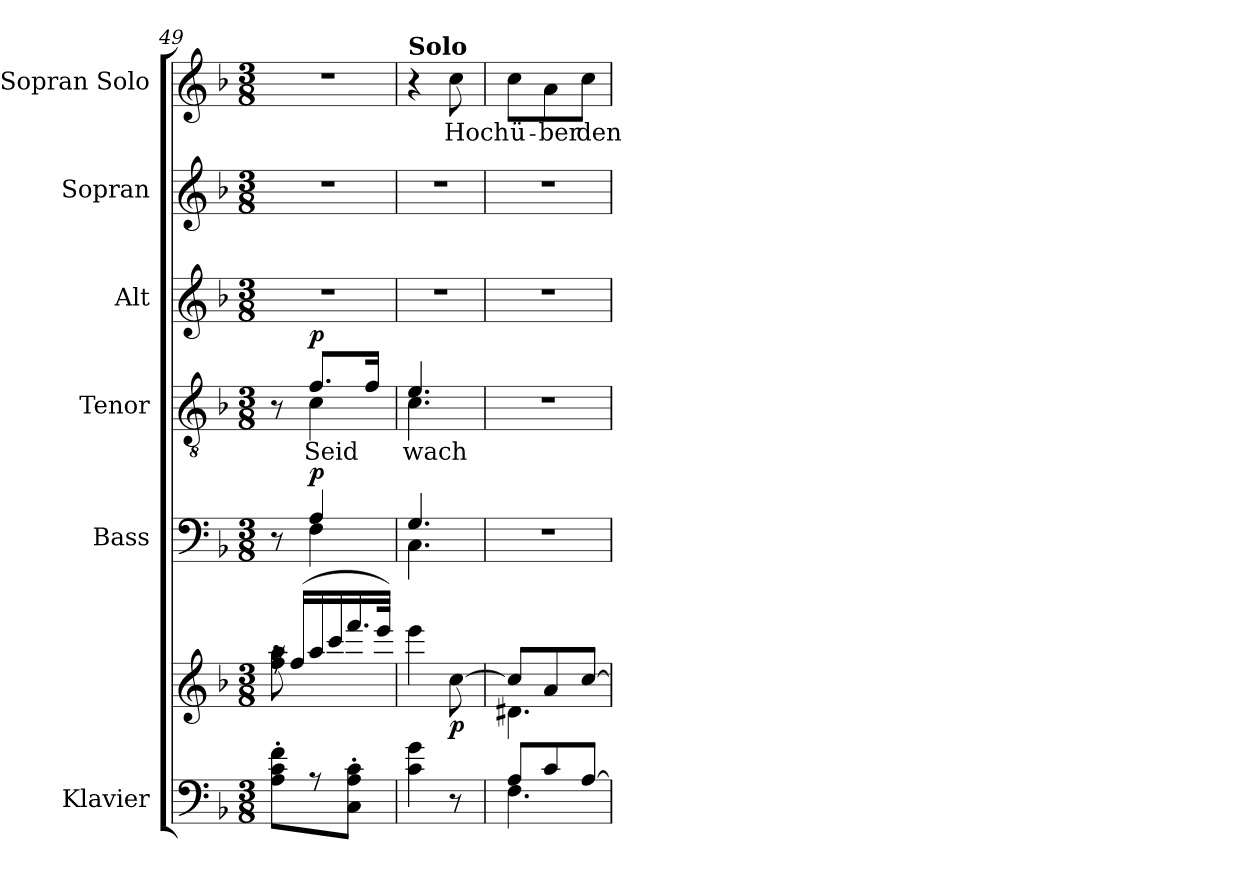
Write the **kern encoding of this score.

**kern	**kern	**dynam	**kern	**dynam	**kern	**text	**dynam	**kern	**kern	**kern	**text
*part6	*part6	*part6	*part5	*part5	*part4	*part4	*part4	*part3	*part2	*part1	*part1
*staff7	*staff6	*staff6/7	*staff5	*staff5	*staff4	*staff4	*staff4	*staff3	*staff2	*staff1	*staff1
*I"Klavier	*	*	*I"Bass	*	*I"Tenor	*	*	*I"Alt	*I"Sopran	*I"Sopran Solo	*
*	*	*	*I'B	*	*I'T	*	*	*I'A	*I'S	*	*
*clefF4	*clefG2	*	*clefF4	*	*clefGv2	*	*	*clefG2	*clefG2	*clefG2	*
*k[b-]	*k[b-]	*	*k[b-]	*	*k[b-]	*	*	*k[b-]	*k[b-]	*k[b-]	*
*M3/8	*M3/8	*	*M3/8	*	*M3/8	*	*	*M3/8	*M3/8	*M3/8	*
=49	=49	=49	=49	=49	=49	=49	=49	=49	=49	=49	=49
*	*^	*	*^	*	*^	*	*	*	*	*	*
8A\' 8c\' 8f\'L	16raa	8ff\ 8aa\	.	8r	8ryy	.	8r	8ryy	.	.	4.r	4.r	4.r	.
.	(16ff/LL	.	.	.	.	.	.	.	.	.	.	.	.	.
!	!	!	!	!	!	!LO:DY:a	!	!	!LO:LY:b	!LO:DY:a	!	!	!	!
8r	16aa/	4ryy	.	4A/	4F\	p	8.f/L	4c\	Seid	p	.	.	.	.
.	16ccc/	.	.	.	.	.	.	.	.	.	.	.	.	.
8C\' 8A\' 8c\'J	16.fff/	.	.	.	.	.	.	.	.	.	.	.	.	.
.	.	.	.	.	.	.	16f/Jk	.	.	.	.	.	.	.
.	32eee/JJk)	.	.	.	.	.	.	.	.	.	.	.	.	.
*	*v	*v	*	*	*	*	*	*	*	*	*	*	*	*
=50	=50	=50	=50	=50	=50	=50	=50	=50	=50	=50	=50	=50	=50
!	!	!	!	!	!	!	!	!	!	!	!	!LO:TX:a:B:t=Solo	!
!	!	!	!	!	!	!	!	!LO:LY:b	!	!	!	!	!
4c\ 4g\	4eee\	.	4.G/	4.C\	.	4.e/	4.c\	wach	.	4.r	4.r	4r	.
!	!	!LO:DY:b	!	!	!	!	!	!	!	!	!	!	!LO:LY:b
8r	[8cc\	p	.	.	.	.	.	.	.	.	.	8cc\	Hoch
*	*	*	*v	*v	*	*	*	*	*	*	*	*	*
*	*	*	*	*	*v	*v	*	*	*	*	*	*
!!LO:LB:g=z
=51	=51	=51	=51	=51	=51	=51	=51	=51	=51	=51	=51
*^	*^	*	*	*	*	*	*	*	*	*	*
!	!	!	!	!	!	!	!	!	!	!	!	!	!LO:LY:b
8A/L	4.F\	8cc/L]	4.d#X\	.	4.r	.	4.r	.	.	4.r	4.r	8cc\L	ü-
!	!	!	!	!	!	!	!	!	!	!	!	!	!LO:LY:b
8c/	.	8a/	.	.	.	.	.	.	.	.	.	8a\	-ber
!	!	!	!	!	!	!	!	!	!	!	!	!	!LO:LY:b
[8A/J	.	[8cc/J	.	.	.	.	.	.	.	.	.	8cc\J	den
*v	*v	*	*	*	*	*	*	*	*	*	*	*	*
*	*v	*v	*	*	*	*	*	*	*	*	*	*
=	=	=	=	=	=	=	=	=	=	=	=
*-	*-	*-	*-	*-	*-	*-	*-	*-	*-	*-	*-
